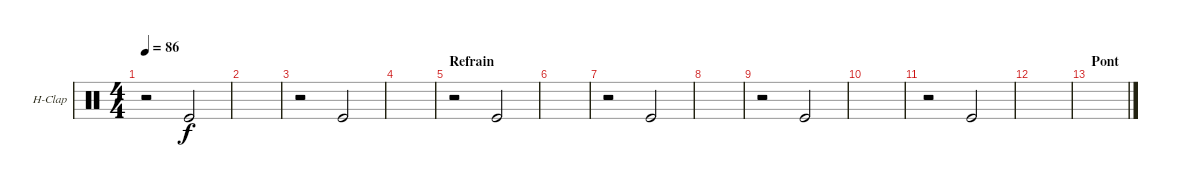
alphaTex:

\bracketExtendMode groupsimilarinstruments
\firstSystemTrackNameOrientation horizontal
\otherSystemsTrackNameOrientation horizontal
\track ("Nick Mason" "H-Clap") {multiBarRest instrument percussion}
\staff {score}
\articulation defaults
\ts (4 4)
\tempo 86
\clef neutral
\ks c
r.2{dy f} "Kick (hit)".2 |
|
r.2 "Kick (hit)".2 |
|
\section ("" "Refrain")
r.2 "Kick (hit)".2 |
|
r.2 "Kick (hit)".2 |
|
r.2 "Kick (hit)".2 |
|
r.2 "Kick (hit)".2 |
|
\section ("" "Pont")
